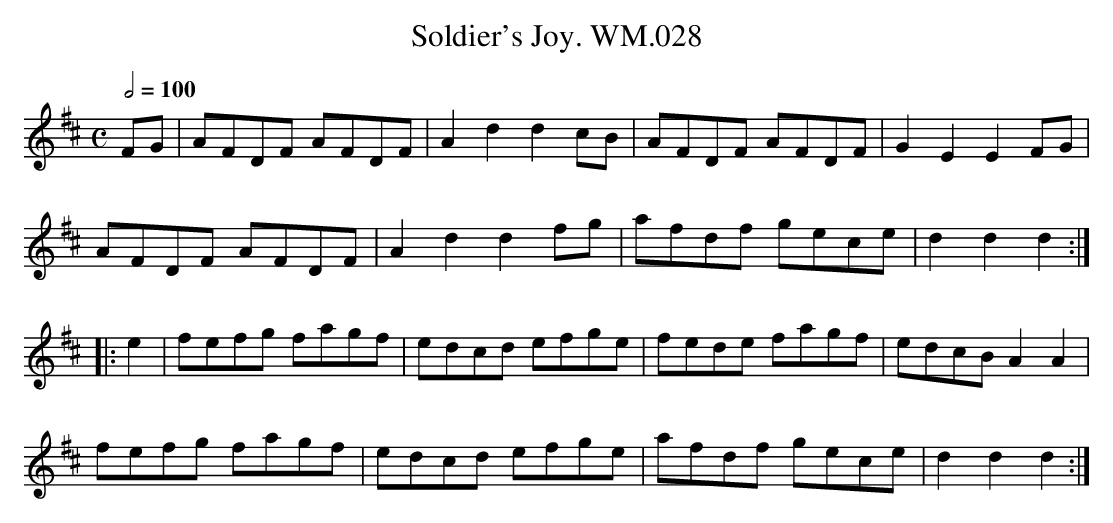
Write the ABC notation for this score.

X:1
T:Soldier's Joy. WM.028
M:C
L:1/8
Q:1/2=100
K:D
FG|AFDF AFDF|A2d2d2cB|AFDF AFDF|G2E2E2FG|
AFDF AFDF|A2d2d2fg|afdf gece|d2d2d2:|
|:e2|fefg fagf|edcd efge|fede fagf|edcBA2A2|
fefg fagf|edcd efge|afdf gece|d2d2d2:|
